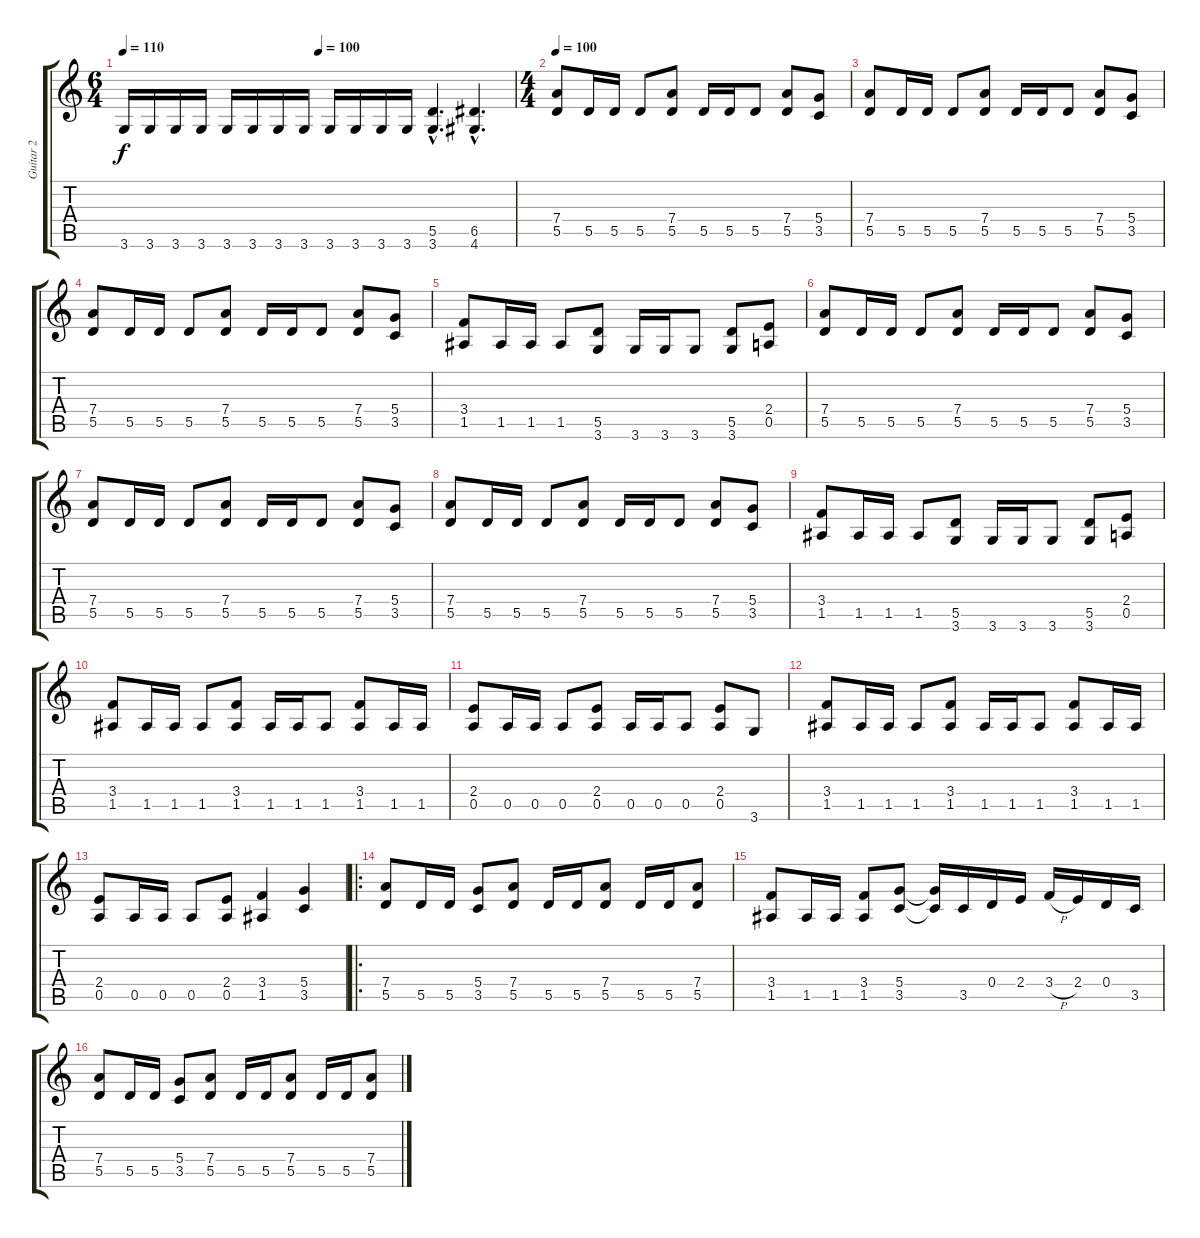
\track ("Guitar 2" "Guitar 2") {instrument overdrivenguitar}
\staff {score tabs}
\tuning (E4 B3 G3 D3 A2 E2) {hide}
\ts (6 4)
\tempo 110
\tempo (100 0.5)
\clef g2
\ks c
3.6.16{dy f} 3.6.16 3.6.16 3.6.16 3.6.16 3.6.16 3.6.16 3.6.16 3.6.16 3.6.16 3.6.16 3.6.16 (5.5{hac} 3.6{hac}).4{d} (6.5{hac} 4.6{hac}).4{d} |
\ts (4 4)
\tempo 100
(7.4 5.5).8 5.5.16 5.5.16 5.5.8 (7.4 5.5).8 5.5.16 5.5.16 5.5.8 (7.4 5.5).8 (5.4 3.5).8 |
(7.4 5.5).8 5.5.16 5.5.16 5.5.8 (7.4 5.5).8 5.5.16 5.5.16 5.5.8 (7.4 5.5).8 (5.4 3.5).8 |
(7.4 5.5).8 5.5.16 5.5.16 5.5.8 (7.4 5.5).8 5.5.16 5.5.16 5.5.8 (7.4 5.5).8 (5.4 3.5).8 |
(3.4 1.5).8 1.5.16 1.5.16 1.5.8 (5.5 3.6).8 3.6.16 3.6.16 3.6.8 (5.5 3.6).8 (2.4 0.5).8 |
(7.4 5.5).8 5.5.16 5.5.16 5.5.8 (7.4 5.5).8 5.5.16 5.5.16 5.5.8 (7.4 5.5).8 (5.4 3.5).8 |
(7.4 5.5).8 5.5.16 5.5.16 5.5.8 (7.4 5.5).8 5.5.16 5.5.16 5.5.8 (7.4 5.5).8 (5.4 3.5).8 |
(7.4 5.5).8 5.5.16 5.5.16 5.5.8 (7.4 5.5).8 5.5.16 5.5.16 5.5.8 (7.4 5.5).8 (5.4 3.5).8 |
(3.4 1.5).8 1.5.16 1.5.16 1.5.8 (5.5 3.6).8 3.6.16 3.6.16 3.6.8 (5.5 3.6).8 (2.4 0.5).8 |
(3.4 1.5).8 1.5.16 1.5.16 1.5.8 (3.4 1.5).8 1.5.16 1.5.16 1.5.8 (3.4 1.5).8 1.5.16 1.5.16 |
(2.4 0.5).8 0.5.16 0.5.16 0.5.8 (2.4 0.5).8 0.5.16 0.5.16 0.5.8 (2.4 0.5).8 3.6.8 |
(3.4 1.5).8 1.5.16 1.5.16 1.5.8 (3.4 1.5).8 1.5.16 1.5.16 1.5.8 (3.4 1.5).8 1.5.16 1.5.16 |
(2.4 0.5).8 0.5.16 0.5.16 0.5.8 (2.4 0.5).8 (3.4 1.5).4 (5.4 3.5).4 |
\ro
(7.4 5.5).8 5.5.16 5.5.16 (5.4 3.5).8 (7.4 5.5).8 5.5.16 5.5.16 (7.4 5.5).8 5.5.16 5.5.16 (7.4 5.5).8 |
(3.4 1.5).8 1.5.16 1.5.16 (3.4 1.5).8 (5.4 3.5).8 (5.4{t} 3.5{t}).16 3.5.16 0.4.16 2.4.16 3.4{h}.16 2.4.16 0.4.16 3.5.16 |
(7.4 5.5).8 5.5.16 5.5.16 (5.4 3.5).8 (7.4 5.5).8 5.5.16 5.5.16 (7.4 5.5).8 5.5.16 5.5.16 (7.4 5.5).8
